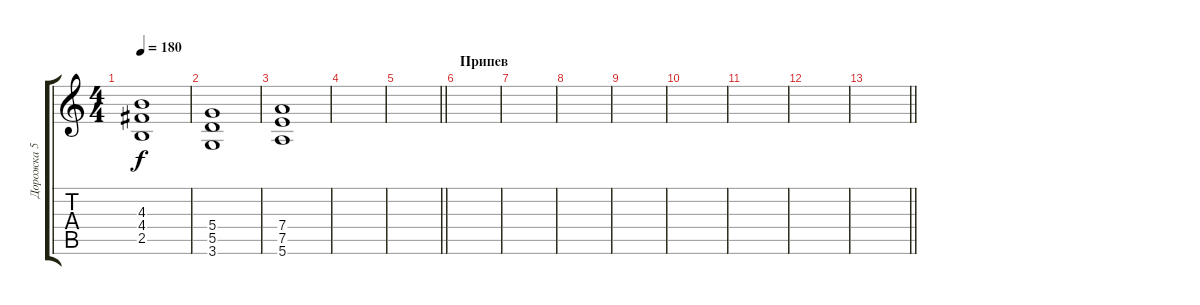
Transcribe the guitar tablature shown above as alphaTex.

\track ("Дорожка 5" "Дорожка 5") {instrument distortionguitar}
\staff {score tabs}
\tuning (E4 B3 G3 D3 A2 E2) {hide}
\ts (4 4)
\tempo 180
\clef g2
\ks c
(4.3 4.4 2.5).1{dy f} |
(5.4 5.5 3.6).1 |
(7.4 7.5 5.6).1 |
|
\barLineRight lightlight
|
\section ("" "Припев")
|
|
|
|
|
|
|
\barLineRight lightlight
